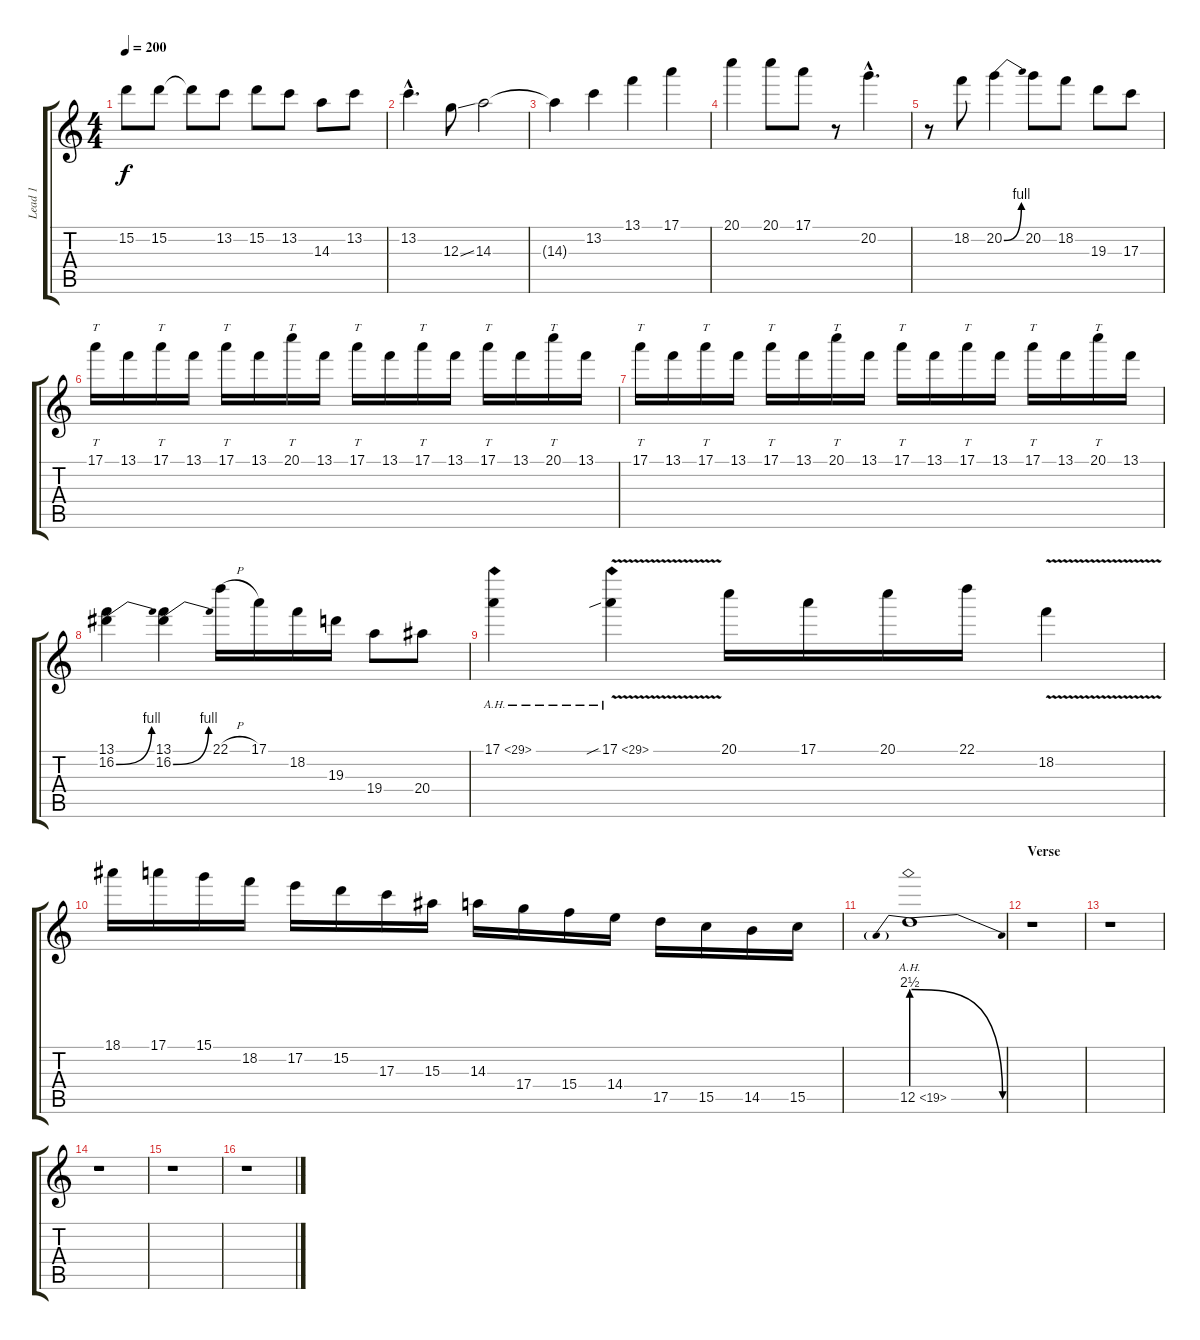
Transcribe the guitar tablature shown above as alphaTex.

\track ("Lead 1" "Lead 1") {instrument overdrivenguitar}
\staff {score tabs}
\tuning (E4 B3 G3 D3 A2 E2) {hide}
\ts (4 4)
\tempo 200
\clef g2
\ks c
15.2.8{dy f} 15.2.8 15.2{t}.8 13.2.8 15.2.8 13.2.8 14.3.8 13.2.8 |
13.2{hac}.4{d} 12.3{ss}.8 14.3.2 |
14.3{t}.4 13.2.4 13.1.4 17.1.4 |
20.1.4 20.1.8 17.1.8 r.8 20.2{hac}.4{d} |
r.8 18.2.8 20.2{be (bend 0 0 60 4)}.4 20.2.8 18.2.8 19.3.8 17.3.8 |
17.1.16{tt} 13.1.16 17.1.16{tt} 13.1.16 17.1.16{tt} 13.1.16 20.1.16{tt} 13.1.16 17.1.16{tt} 13.1.16 17.1.16{tt} 13.1.16 17.1.16{tt} 13.1.16 20.1.16{tt} 13.1.16 |
17.1.16{tt} 13.1.16 17.1.16{tt} 13.1.16 17.1.16{tt} 13.1.16 20.1.16{tt} 13.1.16 17.1.16{tt} 13.1.16 17.1.16{tt} 13.1.16 17.1.16{tt} 13.1.16 20.1.16{tt} 13.1.16 |
\section ("" "")
(13.1 16.2{be (bend 0 0 60 4)}).4 (13.1 16.2{be (bend 0 0 60 4)}).4 22.1{h}.16 17.1.16 18.2.16 19.3.16 19.4.8 20.4.8 |
17.1{ah 12}.4 17.1{ah 12 v sib}.4 20.1.16 17.1.16 20.1.16 22.1.16 18.2{v}.4 |
18.1.16 17.1.16 15.1.16 18.2.16 17.2.16 15.2.16 17.3.16 15.3.16 14.3.16 17.4.16 15.4.16 14.4.16 17.5.16 15.5.16 14.5.16 15.5.16 |
12.5{be (prebendrelease 0 10 60 0) ah 7}.1 |
\section ("" "Verse")
r.1 |
r.1 |
r.1 |
r.1 |
r.1
